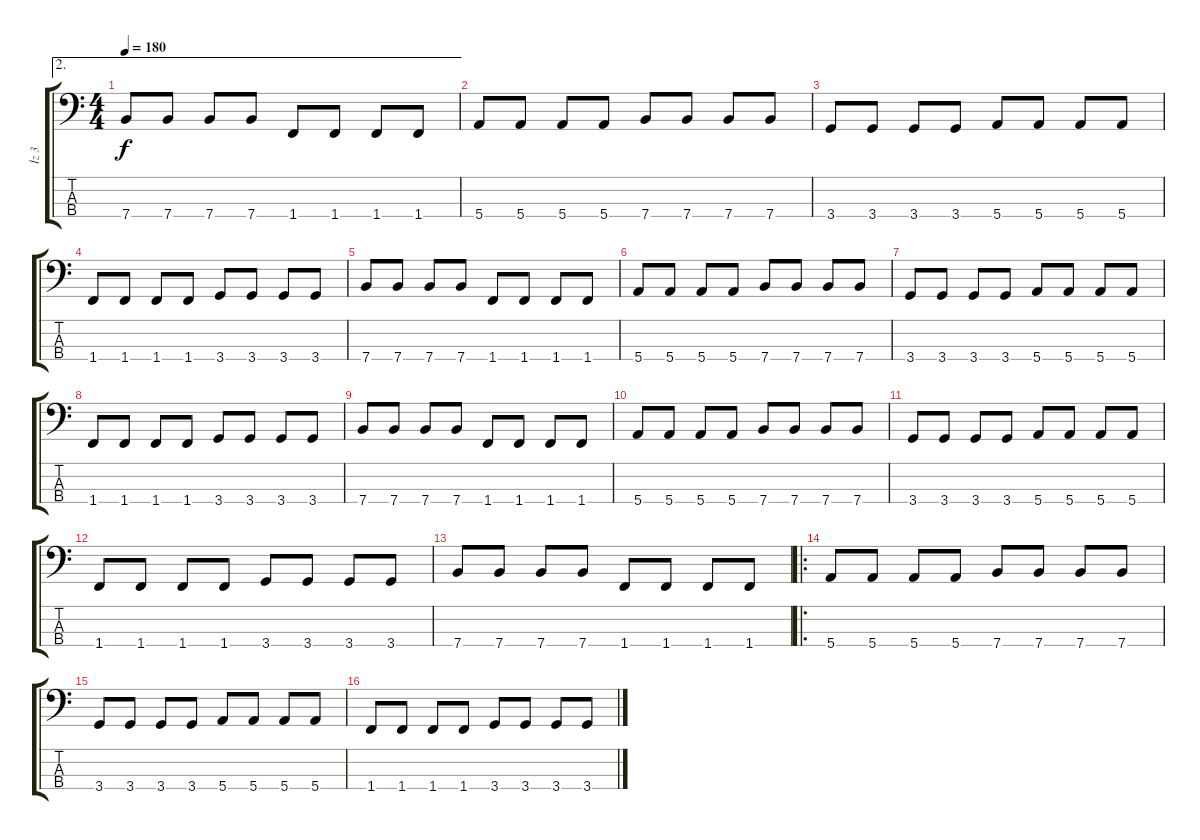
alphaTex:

\track ("İz 3" "İz 3") {instrument electricbassfinger}
\staff {score tabs}
\tuning (G2 D2 A1 E1) {hide}
\ae 2
\ts (4 4)
\tempo 180
\clef f4
\ks c
7.4.8{dy f} 7.4.8 7.4.8 7.4.8 1.4.8 1.4.8 1.4.8 1.4.8 |
5.4.8 5.4.8 5.4.8 5.4.8 7.4.8 7.4.8 7.4.8 7.4.8 |
3.4.8 3.4.8 3.4.8 3.4.8 5.4.8 5.4.8 5.4.8 5.4.8 |
1.4.8 1.4.8 1.4.8 1.4.8 3.4.8 3.4.8 3.4.8 3.4.8 |
7.4.8 7.4.8 7.4.8 7.4.8 1.4.8 1.4.8 1.4.8 1.4.8 |
5.4.8 5.4.8 5.4.8 5.4.8 7.4.8 7.4.8 7.4.8 7.4.8 |
3.4.8 3.4.8 3.4.8 3.4.8 5.4.8 5.4.8 5.4.8 5.4.8 |
1.4.8 1.4.8 1.4.8 1.4.8 3.4.8 3.4.8 3.4.8 3.4.8 |
7.4.8 7.4.8 7.4.8 7.4.8 1.4.8 1.4.8 1.4.8 1.4.8 |
5.4.8 5.4.8 5.4.8 5.4.8 7.4.8 7.4.8 7.4.8 7.4.8 |
3.4.8 3.4.8 3.4.8 3.4.8 5.4.8 5.4.8 5.4.8 5.4.8 |
1.4.8 1.4.8 1.4.8 1.4.8 3.4.8 3.4.8 3.4.8 3.4.8 |
7.4.8 7.4.8 7.4.8 7.4.8 1.4.8 1.4.8 1.4.8 1.4.8 |
\ro
5.4.8 5.4.8 5.4.8 5.4.8 7.4.8 7.4.8 7.4.8 7.4.8 |
3.4.8 3.4.8 3.4.8 3.4.8 5.4.8 5.4.8 5.4.8 5.4.8 |
1.4.8 1.4.8 1.4.8 1.4.8 3.4.8 3.4.8 3.4.8 3.4.8
